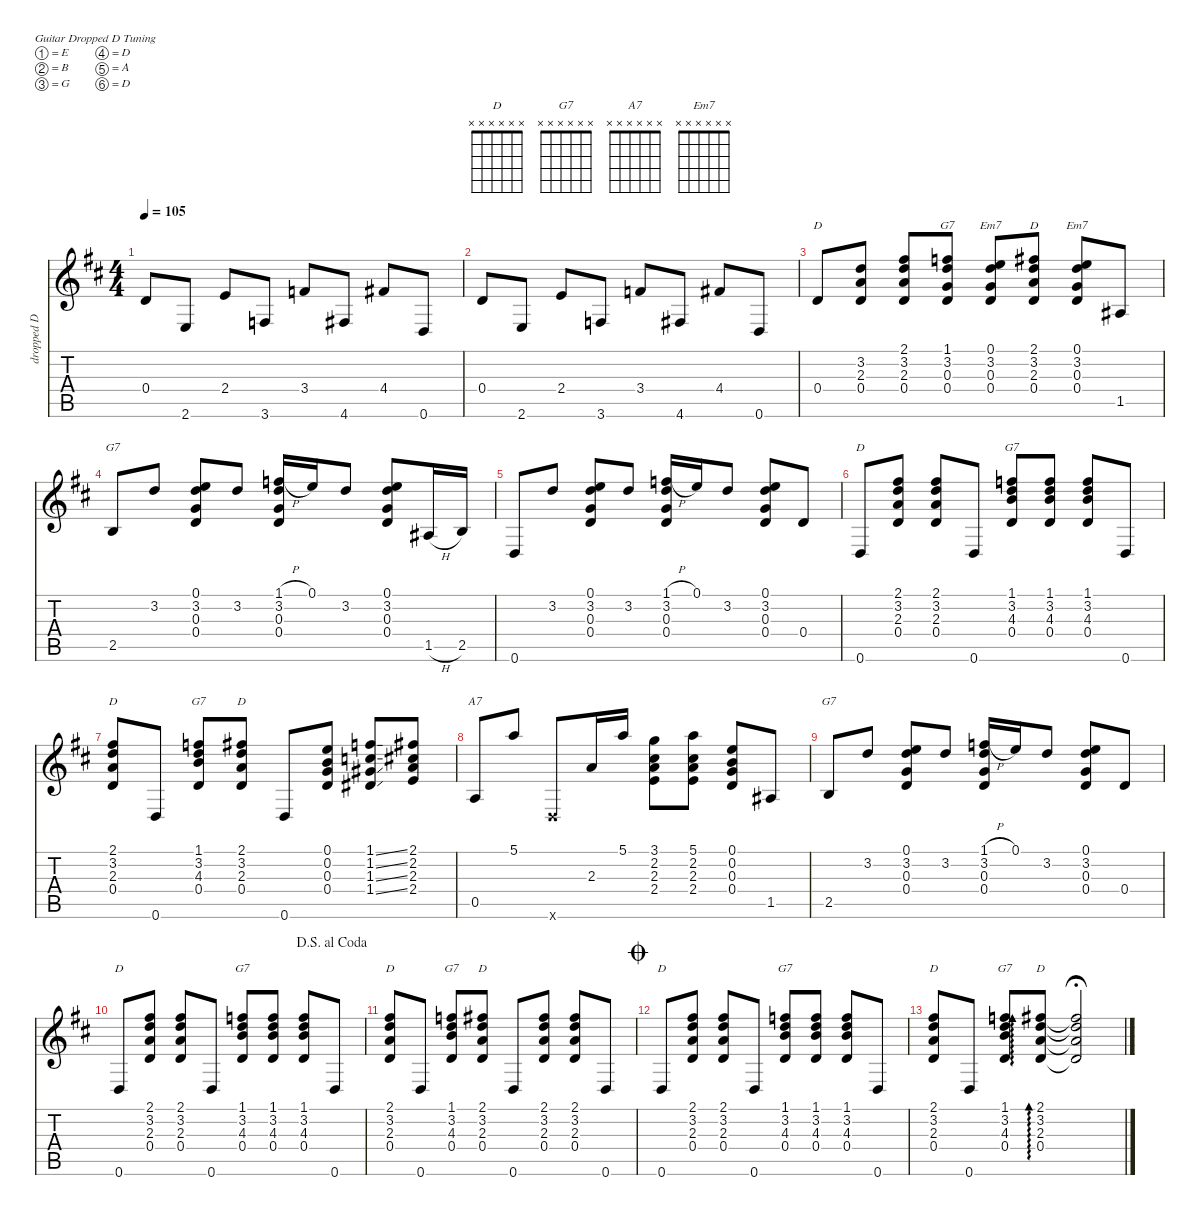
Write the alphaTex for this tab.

\defaultSystemsLayout 4
\hideDynamics
\bracketExtendMode nobrackets
\otherSystemsTrackNameOrientation horizontal
\track ("dropped D" "dropped D") {instrument acousticguitarsteel}
\staff {score tabs}
\tuning (E4 B3 G3 D3 A2 D2)
\chord ("D" x x x x x x)
\chord ("G7" x x x x x x)
\chord ("A7" x x x x x x)
\chord ("Em7" x x x x x x)
\ts (4 4)
\tempo 105
\clef g2
\ks d
0.4{acc forcenatural}.8{dy mf beam Up} 2.6{acc forcenatural}.8{beam Up} 2.4{acc forcenatural}.8{beam Up} 3.6{acc forcenatural}.8{beam Up} 3.4{acc forcenatural}.8{beam Up} 4.6{acc #}.8{beam Up} 4.4{acc #}.8{beam Up} 0.6{acc forcenatural}.8{beam Up} |
0.4{acc forcenatural}.8{beam Up} 2.6{acc forcenatural}.8{beam Up} 2.4{acc forcenatural}.8{beam Up} 3.6{acc forcenatural}.8{beam Up} 3.4{acc forcenatural}.8{beam Up} 4.6{acc #}.8{beam Up} 4.4{acc #}.8{beam Up} 0.6{acc forcenatural}.8{beam Up} |
0.4{acc forcenatural}.8{ch "D" beam Up} (3.2{acc forcenatural} 2.3{acc forcenatural} 0.4{acc forcenatural}).8{beam Up} (2.1{acc #} 3.2{acc forcenatural} 2.3{acc forcenatural} 0.4{acc forcenatural}).8{beam Up} (1.1{acc forcenatural} 3.2{acc forcenatural} 0.3{acc forcenatural} 0.4{acc forcenatural}).8{ch "G7" beam Up} (0.1{acc forcenatural} 3.2{acc forcenatural} 0.3{acc forcenatural} 0.4{acc forcenatural}).8{ch "Em7" beam Up} (2.1{acc #} 3.2{acc forcenatural} 2.3{acc forcenatural} 0.4{acc forcenatural}).8{ch "D" beam Up} (0.1{acc forcenatural} 3.2{acc forcenatural} 0.3{acc forcenatural} 0.4{acc forcenatural}).8{ch "Em7" beam Up} 1.5{acc #}.8{beam Up} |
2.5{acc forcenatural}.8{ch "G7" beam Up} 3.2{acc forcenatural}.8{beam Up} (0.1{acc forcenatural} 3.2{acc forcenatural} 0.3{acc forcenatural} 0.4{acc forcenatural}).8{beam Up} 3.2{acc forcenatural}.8{beam Up} (1.1{h acc forcenatural} 3.2{acc forcenatural} 0.3{acc forcenatural} 0.4{acc forcenatural}).16{beam Up} 0.1{acc forcenatural}.16{beam Up} 3.2{acc forcenatural}.8{beam Up} (0.1{acc forcenatural} 3.2{acc forcenatural} 0.3{acc forcenatural} 0.4{acc forcenatural}).8{beam Up} 1.5{h acc #}.16{beam Up} 2.5{acc forcenatural}.16{beam Up} |
0.6{acc forcenatural}.8{beam Up} 3.2{acc forcenatural}.8{beam Up} (0.1{acc forcenatural} 3.2{acc forcenatural} 0.3{acc forcenatural} 0.4{acc forcenatural}).8{beam Up} 3.2{acc forcenatural}.8{beam Up} (1.1{h acc forcenatural} 3.2{acc forcenatural} 0.3{acc forcenatural} 0.4{acc forcenatural}).16{beam Up} 0.1{acc forcenatural}.16{beam Up} 3.2{acc forcenatural}.8{beam Up} (0.1{acc forcenatural} 3.2{acc forcenatural} 0.3{acc forcenatural} 0.4{acc forcenatural}).8{beam Up} 0.4{acc forcenatural}.8{beam Up} |
0.6{acc forcenatural}.8{ch "D" beam Up} (2.1{acc #} 3.2{acc forcenatural} 2.3{acc forcenatural} 0.4{acc forcenatural}).8{beam Up} (2.1{acc #} 3.2{acc forcenatural} 2.3{acc forcenatural} 0.4{acc forcenatural}).8{beam Up} 0.6{acc forcenatural}.8{beam Up} (1.1{acc forcenatural} 3.2{acc forcenatural} 4.3{acc forcenatural} 0.4{acc forcenatural}).8{ch "G7" beam Up} (1.1{acc forcenatural} 3.2{acc forcenatural} 4.3{acc forcenatural} 0.4{acc forcenatural}).8{beam Up} (1.1{acc forcenatural} 3.2{acc forcenatural} 4.3{acc forcenatural} 0.4{acc forcenatural}).8{beam Up} 0.6{acc forcenatural}.8{beam Up} |
(2.1{acc #} 3.2{acc forcenatural} 2.3{acc forcenatural} 0.4{acc forcenatural}).8{ch "D" beam Up} 0.6{acc forcenatural}.8{beam Up} (1.1{acc forcenatural} 3.2{acc forcenatural} 4.3{acc forcenatural} 0.4{acc forcenatural}).8{ch "G7" beam Up} (2.1{acc #} 3.2{acc forcenatural} 2.3{acc forcenatural} 0.4{acc forcenatural}).8{ch "D" beam Up} 0.6{acc forcenatural}.8{beam Up} (0.1{acc forcenatural} 0.2{acc forcenatural} 0.3{acc forcenatural} 0.4{acc forcenatural}).8{beam Up} (1.1{ss acc forcenatural} 1.2{ss acc forcenatural} 1.3{ss acc #} 1.4{ss acc #}).8{beam Up} (2.1{acc #} 2.2{acc #} 2.3{acc forcenatural} 2.4{acc forcenatural}).8{beam Up} |
0.5{acc forcenatural}.8{ch "A7" beam Up} 5.1{acc forcenatural}.8{beam Up} 0.6{x acc forcenatural}.8{beam Up} 2.3{acc forcenatural}.16{beam Up} 5.1{acc forcenatural}.16{beam Up} (3.1{acc forcenatural} 2.2{acc #} 2.3{acc forcenatural} 2.4{acc forcenatural}).8{beam Down} (5.1{acc forcenatural} 2.2{acc #} 2.3{acc forcenatural} 2.4{acc forcenatural}).8{beam Down} (0.1{acc forcenatural} 0.2{acc forcenatural} 0.3{acc forcenatural} 0.4{acc forcenatural}).8{beam Up} 1.5{acc #}.8{beam Up} |
2.5{acc forcenatural}.8{ch "G7" beam Up} 3.2{acc forcenatural}.8{beam Up} (0.1{acc forcenatural} 3.2{acc forcenatural} 0.3{acc forcenatural} 0.4{acc forcenatural}).8{beam Up} 3.2{acc forcenatural}.8{beam Up} (1.1{h acc forcenatural} 3.2{acc forcenatural} 0.3{acc forcenatural} 0.4{acc forcenatural}).16{beam Up} 0.1{acc forcenatural}.16{beam Up} 3.2{acc forcenatural}.8{beam Up} (0.1{acc forcenatural} 3.2{acc forcenatural} 0.3{acc forcenatural} 0.4{acc forcenatural}).8{beam Up} 0.4{acc forcenatural}.8{beam Up} |
\jump dalsegnoalcoda
0.6{acc forcenatural}.8{ch "D" beam Up} (2.1{acc #} 3.2{acc forcenatural} 2.3{acc forcenatural} 0.4{acc forcenatural}).8{beam Up} (2.1{acc #} 3.2{acc forcenatural} 2.3{acc forcenatural} 0.4{acc forcenatural}).8{beam Up} 0.6{acc forcenatural}.8{beam Up} (1.1{acc forcenatural} 3.2{acc forcenatural} 4.3{acc forcenatural} 0.4{acc forcenatural}).8{ch "G7" beam Up} (1.1{acc forcenatural} 3.2{acc forcenatural} 4.3{acc forcenatural} 0.4{acc forcenatural}).8{beam Up} (1.1{acc forcenatural} 3.2{acc forcenatural} 4.3{acc forcenatural} 0.4{acc forcenatural}).8{beam Up} 0.6{acc forcenatural}.8{beam Up} |
(2.1{acc #} 3.2{acc forcenatural} 2.3{acc forcenatural} 0.4{acc forcenatural}).8{ch "D" beam Up} 0.6{acc forcenatural}.8{beam Up} (1.1{acc forcenatural} 3.2{acc forcenatural} 4.3{acc forcenatural} 0.4{acc forcenatural}).8{ch "G7" beam Up} (2.1{acc #} 3.2{acc forcenatural} 2.3{acc forcenatural} 0.4{acc forcenatural}).8{ch "D" beam Up} 0.6{acc forcenatural}.8{beam Up} (2.1{acc #} 3.2{acc forcenatural} 2.3{acc forcenatural} 0.4{acc forcenatural}).8{beam Up} (2.1{acc #} 3.2{acc forcenatural} 2.3{acc forcenatural} 0.4{acc forcenatural}).8{beam Up} 0.6{acc forcenatural}.8{beam Up} |
\jump coda
0.6{acc forcenatural}.8{ch "D" beam Up} (2.1{acc #} 3.2{acc forcenatural} 2.3{acc forcenatural} 0.4{acc forcenatural}).8{beam Up} (2.1{acc #} 3.2{acc forcenatural} 2.3{acc forcenatural} 0.4{acc forcenatural}).8{beam Up} 0.6{acc forcenatural}.8{beam Up} (1.1{acc forcenatural} 3.2{acc forcenatural} 4.3{acc forcenatural} 0.4{acc forcenatural}).8{ch "G7" beam Up} (1.1{acc forcenatural} 3.2{acc forcenatural} 4.3{acc forcenatural} 0.4{acc forcenatural}).8{beam Up} (1.1{acc forcenatural} 3.2{acc forcenatural} 4.3{acc forcenatural} 0.4{acc forcenatural}).8{beam Up} 0.6{acc forcenatural}.8{beam Up} |
(2.1{acc #} 3.2{acc forcenatural} 2.3{acc forcenatural} 0.4{acc forcenatural}).8{ch "D" beam Up} 0.6{acc forcenatural}.8{beam Up} (1.1{acc forcenatural} 3.2{acc forcenatural} 4.3{acc forcenatural} 0.4{acc forcenatural}).8{ch "G7" beam Up} (2.1{acc #} 3.2{acc forcenatural} 2.3{acc forcenatural} 0.4{acc forcenatural}).8{ad 0 ch "D" beam Up} (2.1{t acc #} 3.2{t acc forcenatural} 2.3{t acc forcenatural} 0.4{t acc forcenatural}).2{fermata (medium 1) beam Up}
